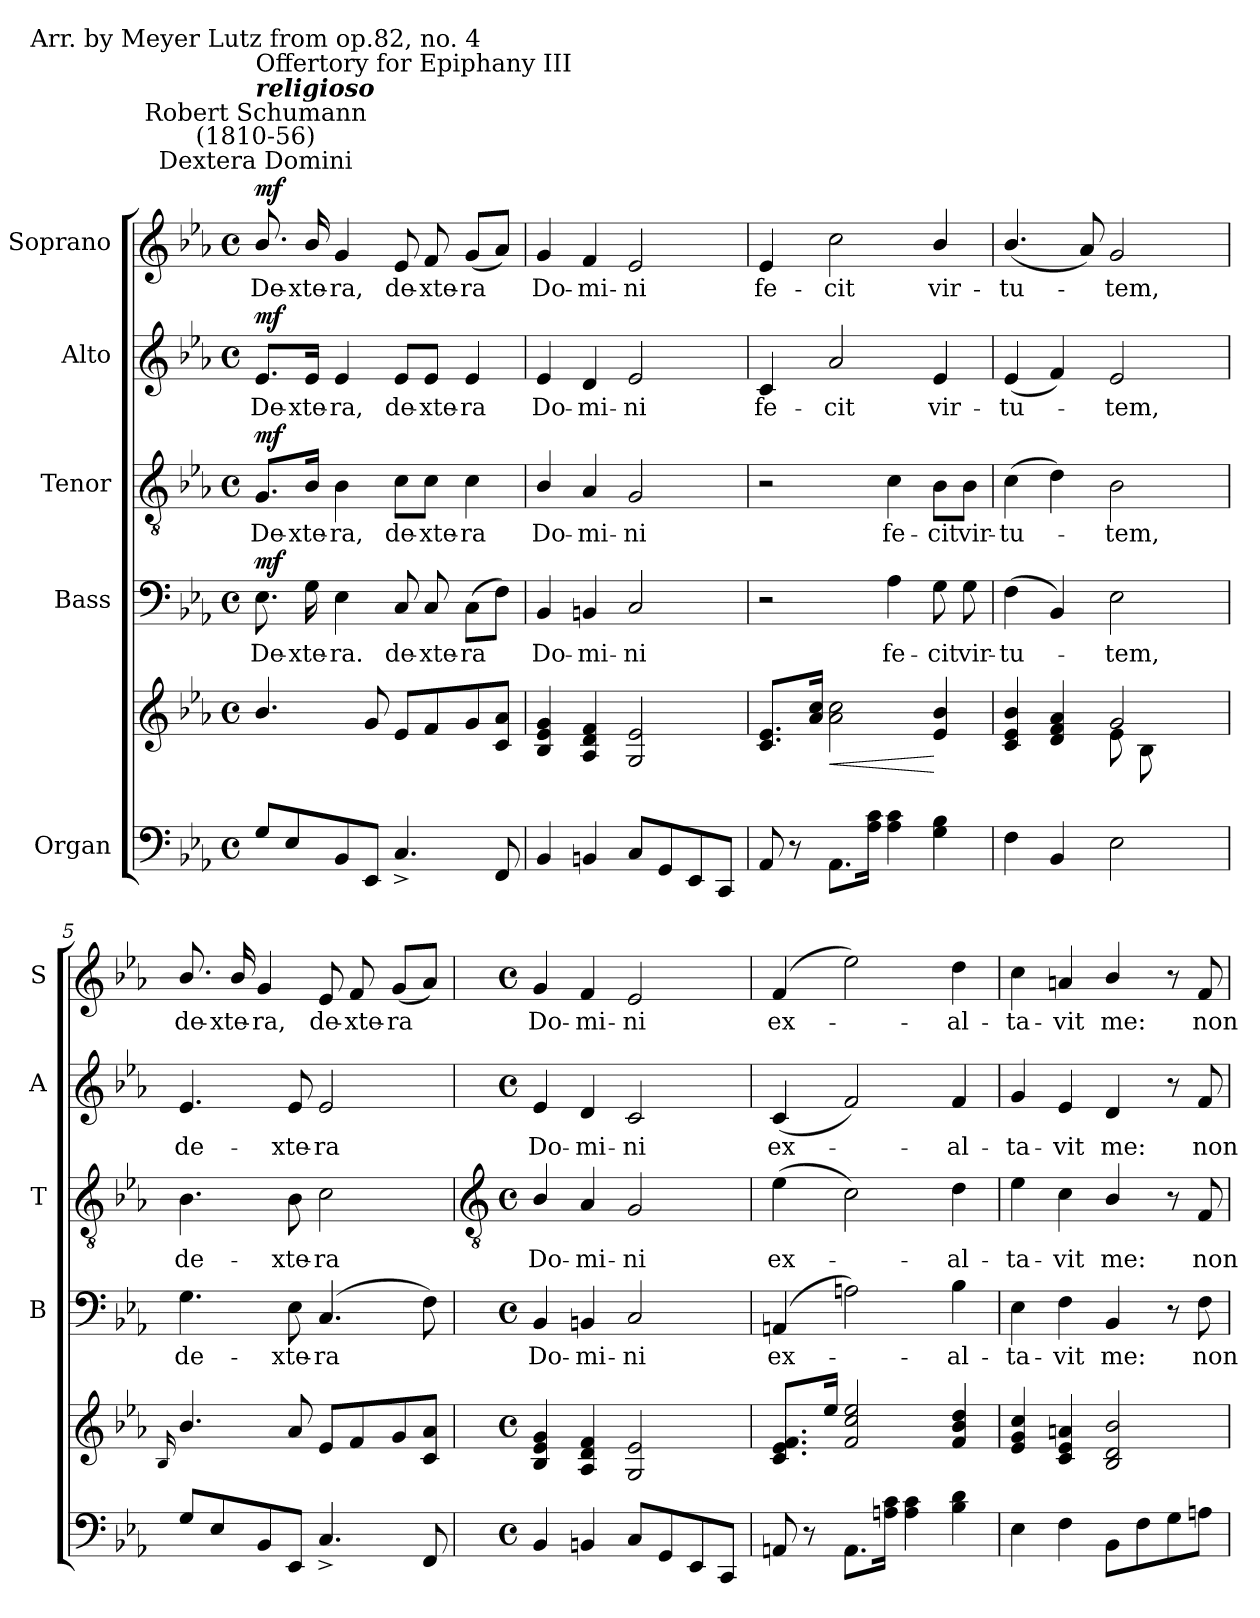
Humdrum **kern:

**kern	**kern	**dynam	**kern	**text	**dynam	**kern	**text	**dynam	**kern	**text	**dynam	**kern	**text	**dynam
*part5	*part5	*part5	*part4	*part4	*part4	*part3	*part3	*part3	*part2	*part2	*part2	*part1	*part1	*part1
*staff6	*staff5	*staff5/6	*staff4	*staff4	*staff4	*staff3	*staff3	*staff3	*staff2	*staff2	*staff2	*staff1	*staff1	*staff1
*I"Organ	*	*	*I"Bass	*	*	*I"Tenor	*	*	*I"Alto	*	*	*I"Soprano	*	*
*	*	*	*I'B	*	*	*I'T	*	*	*I'A	*	*	*I'S	*	*
*clefF4	*clefG2	*	*clefF4	*	*	*clefGv2	*	*	*clefG2	*	*	*clefG2	*	*
*k[b-e-a-]	*k[b-e-a-]	*	*k[b-e-a-]	*	*	*k[b-e-a-]	*	*	*k[b-e-a-]	*	*	*k[b-e-a-]	*	*
*E-:	*E-:	*	*E-:	*	*	*E-:	*	*	*E-:	*	*	*E-:	*	*
*M4/4	*M4/4	*	*M4/4	*	*	*M4/4	*	*	*M4/4	*	*	*M4/4	*	*
*met(c)	*met(c)	*	*met(c)	*	*	*met(c)	*	*	*met(c)	*	*	*met(c)	*	*
=1	=1	=1	=1	=1	=1	=1	=1	=1	=1	=1	=1	=1	=1	=1
*	*^	*	*	*	*	*	*	*	*	*	*	*	*	*
!	!	!	!	!	!	!	!	!	!	!	!	!	!LO:TX:a:cj:t=Dextera Domini	!	!
!	!	!	!	!	!	!	!	!	!	!	!	!	!LO:TX:a:cj:t=Robert Schumann\n(1810-56)	!	!
!	!	!	!	!	!	!	!	!	!	!	!	!	!LO:TX:a:Bi:t=religioso	!	!
!	!	!	!	!	!	!	!	!	!	!	!	!	!LO:TX:a:t=Offertory for Epiphany III	!	!
!	!	!	!	!	!	!	!	!	!	!	!	!	!LO:TX:a:cj:t=Arr. by Meyer Lutz from op.82, no. 4	!	!
!	!	!	!LO:DY:b=2	!	!LO:LY:b	!	!	!LO:LY:b	!	!	!LO:LY:b	!	!	!LO:LY:b	!
!	!	!	!LO:DY:n=1:b	!	!	!LO:DY:b	!	!	!LO:DY:b	!	!	!LO:DY:b	!	!	!LO:DY:b
8GL	4.b-/	1ryy	mf mf	8.E-	De-	mf	8.G/L	De-	mf	8.e-/L	De-	mf	8.b-/	De-	mf
8E-	.	.	.	.	.	.	.	.	.	.	.	.	.	.	.
!	!	!	!	!	!LO:LY:b	!	!	!LO:LY:b	!	!	!LO:LY:b	!	!	!LO:LY:b	!
.	.	.	.	16G	-xte-	.	16B-/Jk	-xte-	.	16e-/Jk	-xte-	.	16b-/	-xte-	.
!	!	!	!	!	!LO:LY:b	!	!	!LO:LY:b	!	!	!LO:LY:b	!	!	!LO:LY:b	!
8BB-	.	.	.	4E-	-ra.	.	4B-	-ra,	.	4e-	-ra,	.	4g	-ra,	.
8EE-J	8g	.	.	.	.	.	.	.	.	.	.	.	.	.	.
!	!	!	!	!	!LO:LY:b	!	!	!LO:LY:b	!	!	!LO:LY:b	!	!	!LO:LY:b	!
4.C^	8e-L	.	.	8C	de-	.	8c\L	de-	.	8e-/L	de-	.	8e-	de-	.
!	!	!	!	!	!LO:LY:b	!	!	!LO:LY:b	!	!	!LO:LY:b	!	!	!LO:LY:b	!
.	8f	.	.	8C	-xte-	.	8c\J	-xte-	.	8e-/J	-xte-	.	8f	-xte-	.
!	!	!	!	!	!LO:LY:b	!	!	!LO:LY:b	!	!	!LO:LY:b	!	!	!LO:LY:b	!
.	8g	.	.	(8CL	-ra	.	4c	-ra	.	4e-	-ra	.	(<8gL	-ra	.
8FF	8c 8a-J	.	.	8FJ)	.	.	.	.	.	.	.	.	8a-J)	.	.
=2	=2	=2	=2	=2	=2	=2	=2	=2	=2	=2	=2	=2	=2	=2	=2
!	!	!	!	!	!LO:LY:b	!	!	!LO:LY:b	!	!	!LO:LY:b	!	!	!LO:LY:b	!
4BB-	4B- 4e- 4g	1ryy	.	4BB-	Do-	.	4B-/	Do-	.	4e-	Do-	.	4g	Do-	.
!	!	!	!	!	!LO:LY:b	!	!	!LO:LY:b	!	!	!LO:LY:b	!	!	!LO:LY:b	!
4BBn	4A- 4d 4f	.	.	4BBn	-mi-	.	4A-	-mi-	.	4d	-mi-	.	4f	-mi-	.
!	!	!	!	!	!LO:LY:b	!	!	!LO:LY:b	!	!	!LO:LY:b	!	!	!LO:LY:b	!
8CL	2G 2e-	.	.	2C	-ni	.	2G	-ni	.	2e-	-ni	.	2e-	-ni	.
8GG	.	.	.	.	.	.	.	.	.	.	.	.	.	.	.
8EE-	.	.	.	.	.	.	.	.	.	.	.	.	.	.	.
8CCJ	.	.	.	.	.	.	.	.	.	.	.	.	.	.	.
=3	=3	=3	=3	=3	=3	=3	=3	=3	=3	=3	=3	=3	=3	=3	=3
!	!	!	!	!	!	!	!	!	!	!	!LO:LY:b	!	!	!LO:LY:b	!
8AA-	8.c 8.e-L	1ryy	.	2r	.	.	2r	.	.	4c	fe-	.	4e-	fe-	.
8r	.	.	.	.	.	.	.	.	.	.	.	.	.	.	.
.	16a- 16ccJ	.	.	.	.	.	.	.	.	.	.	.	.	.	.
!	!	!	!LO:HP:b	!	!	!	!	!	!	!	!	!	!	!	!
!	!	!	!LO:HP:n=1:b	!	!	!	!	!	!	!	!LO:LY:b	!	!	!LO:LY:b	!
8.AA-L	2a- 2cc	.	< >	.	.	.	.	.	.	2a-	-cit	.	2cc	-cit	.
16A- 16cJ	.	.	.	.	.	.	.	.	.	.	.	.	.	.	.
!	!	!	!	!	!LO:LY:b	!	!	!LO:LY:b	!	!	!	!	!	!	!
4A- 4c	.	.	.	4A-	fe-	.	4c	fe-	.	.	.	.	.	.	.
!	!	!	!	!	!LO:LY:b	!	!	!LO:LY:b	!	!	!LO:LY:b	!	!	!LO:LY:b	!
4G 4B-	4e- 4b-	.	[	8G	-cit	.	8B-\L	-cit	.	4e-	vir-	.	4b-/	vir-	.
!	!	!	!	!	!LO:LY:b	!	!	!LO:LY:b	!	!	!	!	!	!	!
.	.	.	.	8G	vir-	.	8B-\J	vir-	.	.	.	.	.	.	.
*	*v	*v	*	*	*	*	*	*	*	*	*	*	*	*	*
.	.	]	.	.	.	.	.	.	.	.	.	.	.	.
=4	=4	=4	=4	=4	=4	=4	=4	=4	=4	=4	=4	=4	=4	=4
*^	*^	*	*	*	*	*	*	*	*	*	*	*	*	*
!	!	!	!	!	!	!LO:LY:b	!	!	!LO:LY:b	!	!	!LO:LY:b	!	!	!LO:LY:b	!
2.ryy	4F	4c 4e- 4b-	2ryy	.	(4F	-tu-	.	(>4c	-tu-	.	(<4e-	-tu-	.	(<4.b-/	-tu-	.
.	4BB-	4d 4f 4a-	.	.	4BB-)	.	.	4d)	.	.	4f)	.	.	.	.	.
.	.	.	.	.	.	.	.	.	.	.	.	.	.	8a-)	.	.
!	!	!	!	!	!	!LO:LY:b	!	!	!LO:LY:b	!	!	!LO:LY:b	!	!	!LO:LY:b	!
.	2E-	2g	8e-L	.	2E-	tem,	.	2B-	tem,	.	2e-	tem,	.	2g	tem,	.
.	.	.	8B-	.	.	.	.	.	.	.	.	.	.	.	.	.
8G	.	.	4ryy	.	.	.	.	.	.	.	.	.	.	.	.	.
8E-J	.	.	.	.	.	.	.	.	.	.	.	.	.	.	.	.
*v	*v	*	*	*	*	*	*	*	*	*	*	*	*	*	*	*
=5	=5	=5	=5	=5	=5	=5	=5	=5	=5	=5	=5	=5	=5	=5	=5
.	16qqB-	.	.	.	.	.	.	.	.	.	.	.	.	.	.
!	!	!	!	!	!LO:LY:b	!	!	!LO:LY:b	!	!	!LO:LY:b	!	!	!LO:LY:b	!
8GL	4.b-/	1ryy	.	4.G	de-	.	4.B-	de-	.	4.e-	de-	.	8.b-/	de-	.
8E-	.	.	.	.	.	.	.	.	.	.	.	.	.	.	.
!	!	!	!	!	!	!	!	!	!	!	!	!	!	!LO:LY:b	!
.	.	.	.	.	.	.	.	.	.	.	.	.	16b-/	-xte-	.
!	!	!	!	!	!	!	!	!	!	!	!	!	!	!LO:LY:b	!
8BB-	.	.	.	.	.	.	.	.	.	.	.	.	4g	-ra,	.
!	!	!	!	!	!LO:LY:b	!	!	!LO:LY:b	!	!	!LO:LY:b	!	!	!	!
8EE-J	8a-	.	.	8E-	-xte-	.	8B-	-xte-	.	8e-	-xte-	.	.	.	.
!	!	!	!	!	!LO:LY:b	!	!	!LO:LY:b	!	!	!LO:LY:b	!	!	!LO:LY:b	!
4.C^	8e-L	.	.	(<4.C	-ra	.	2c	-ra	.	2e-	-ra	.	8e-	de-	.
!	!	!	!	!	!	!	!	!	!	!	!	!	!	!LO:LY:b	!
.	8f	.	.	.	.	.	.	.	.	.	.	.	8f	-xte-	.
!	!	!	!	!	!	!	!	!	!	!	!	!	!	!LO:LY:b	!
.	8g	.	.	.	.	.	.	.	.	.	.	.	(<8gL	-ra	.
8FF	8c 8a-J	.	.	8F)	.	.	.	.	.	.	.	.	8a-J)	.	.
!!LO:LB:g=z
=6	=6	=6	=6	=6	=6	=6	=6	=6	=6	=6	=6	=6	=6	=6	=6
*	*	*	*	*	*	*	*clefGv2	*	*	*	*	*	*	*	*
*M4/4	*M4/4	*	*	*M4/4	*	*	*M4/4	*	*	*M4/4	*	*	*M4/4	*	*
*met(c)	*met(c)	*	*	*met(c)	*	*	*met(c)	*	*	*met(c)	*	*	*met(c)	*	*
!	!	!	!	!	!LO:LY:b	!	!	!LO:LY:b	!	!	!LO:LY:b	!	!	!LO:LY:b	!
4BB-	4B- 4e- 4g	1ryy	.	4BB-	Do-	.	4B-/	Do-	.	4e-	Do-	.	4g	Do-	.
!	!	!	!	!	!LO:LY:b	!	!	!LO:LY:b	!	!	!LO:LY:b	!	!	!LO:LY:b	!
4BBn	4A- 4d 4f	.	.	4BBn	-mi-	.	4A-	-mi-	.	4d	-mi-	.	4f	-mi-	.
!	!	!	!	!	!LO:LY:b	!	!	!LO:LY:b	!	!	!LO:LY:b	!	!	!LO:LY:b	!
8CL	2G 2e-	.	.	2C	-ni	.	2G	-ni	.	2c	-ni	.	2e-	-ni	.
8GG	.	.	.	.	.	.	.	.	.	.	.	.	.	.	.
8EE-	.	.	.	.	.	.	.	.	.	.	.	.	.	.	.
8CCJ	.	.	.	.	.	.	.	.	.	.	.	.	.	.	.
=7	=7	=7	=7	=7	=7	=7	=7	=7	=7	=7	=7	=7	=7	=7	=7
!	!	!	!	!	!LO:LY:b	!	!	!LO:LY:b	!	!	!LO:LY:b	!	!	!LO:LY:b	!
8AAn	8.c 8.e- 8.fL	1ryy	.	(<4AAn	ex-	.	(>4e-	ex-	.	(<4c	ex-	.	(<4f	ex-	.
8r	.	.	.	.	.	.	.	.	.	.	.	.	.	.	.
.	16ee-J	.	.	.	.	.	.	.	.	.	.	.	.	.	.
8.AAL	2f 2cc 2ee-	.	.	2An)	.	.	2c)	.	.	2f)	.	.	2ee-)	.	.
16An 16cJ	.	.	.	.	.	.	.	.	.	.	.	.	.	.	.
4A 4c	.	.	.	.	.	.	.	.	.	.	.	.	.	.	.
!	!	!	!	!	!LO:LY:b	!	!	!LO:LY:b	!	!	!LO:LY:b	!	!	!LO:LY:b	!
4B- 4d	4f 4b- 4dd	.	.	4B-	al-	.	4d	al-	.	4f	al-	.	4dd	al-	.
=8	=8	=8	=8	=8	=8	=8	=8	=8	=8	=8	=8	=8	=8	=8	=8
!	!	!	!	!	!LO:LY:b	!	!	!LO:LY:b	!	!	!LO:LY:b	!	!	!LO:LY:b	!
4E-	4e- 4g 4cc	1ryy	.	4E-	-ta-	.	4e-	-ta-	.	4g	-ta-	.	4cc	-ta-	.
!	!	!	!	!	!LO:LY:b	!	!	!LO:LY:b	!	!	!LO:LY:b	!	!	!LO:LY:b	!
4F	4c 4e- 4an	.	.	4F	-vit	.	4c	-vit	.	4e-	-vit	.	4an	-vit	.
!	!	!	!	!	!LO:LY:b	!	!	!LO:LY:b	!	!	!LO:LY:b	!	!	!LO:LY:b	!
8BB-L	2B- 2d 2b-	.	.	4BB-	me:	.	4B-/	me:	.	4d	me:	.	4b-/	me:	.
8F	.	.	.	.	.	.	.	.	.	.	.	.	.	.	.
8G	.	.	.	8r	.	.	8r	.	.	8r	.	.	8r	.	.
!	!	!	!	!	!LO:LY:b	!	!	!LO:LY:b	!	!	!LO:LY:b	!	!	!LO:LY:b	!
8AnJ	.	.	.	8F	non	.	8F	non	.	8f	non	.	8f	non	.
*	*v	*v	*	*	*	*	*	*	*	*	*	*	*	*	*
=	=	=	=	=	=	=	=	=	=	=	=	=	=	=
*-	*-	*-	*-	*-	*-	*-	*-	*-	*-	*-	*-	*-	*-	*-
